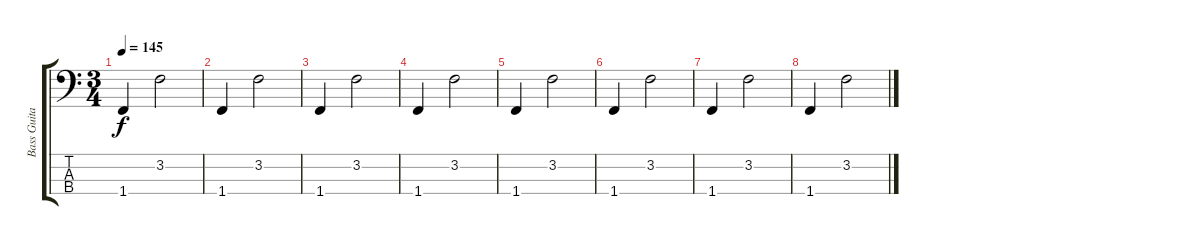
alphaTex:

\track ("Bass Guitar" "Bass Guita") {instrument electricbassfinger}
\staff {score tabs}
\tuning (G2 D2 A1 E1) {hide}
\ts (3 4)
\tempo 145
\clef f4
\ks c
1.4.4{dy f} 3.2.2 |
1.4.4 3.2.2 |
1.4.4 3.2.2 |
1.4.4 3.2.2 |
1.4.4 3.2.2 |
1.4.4 3.2.2 |
1.4.4 3.2.2 |
1.4.4 3.2.2
